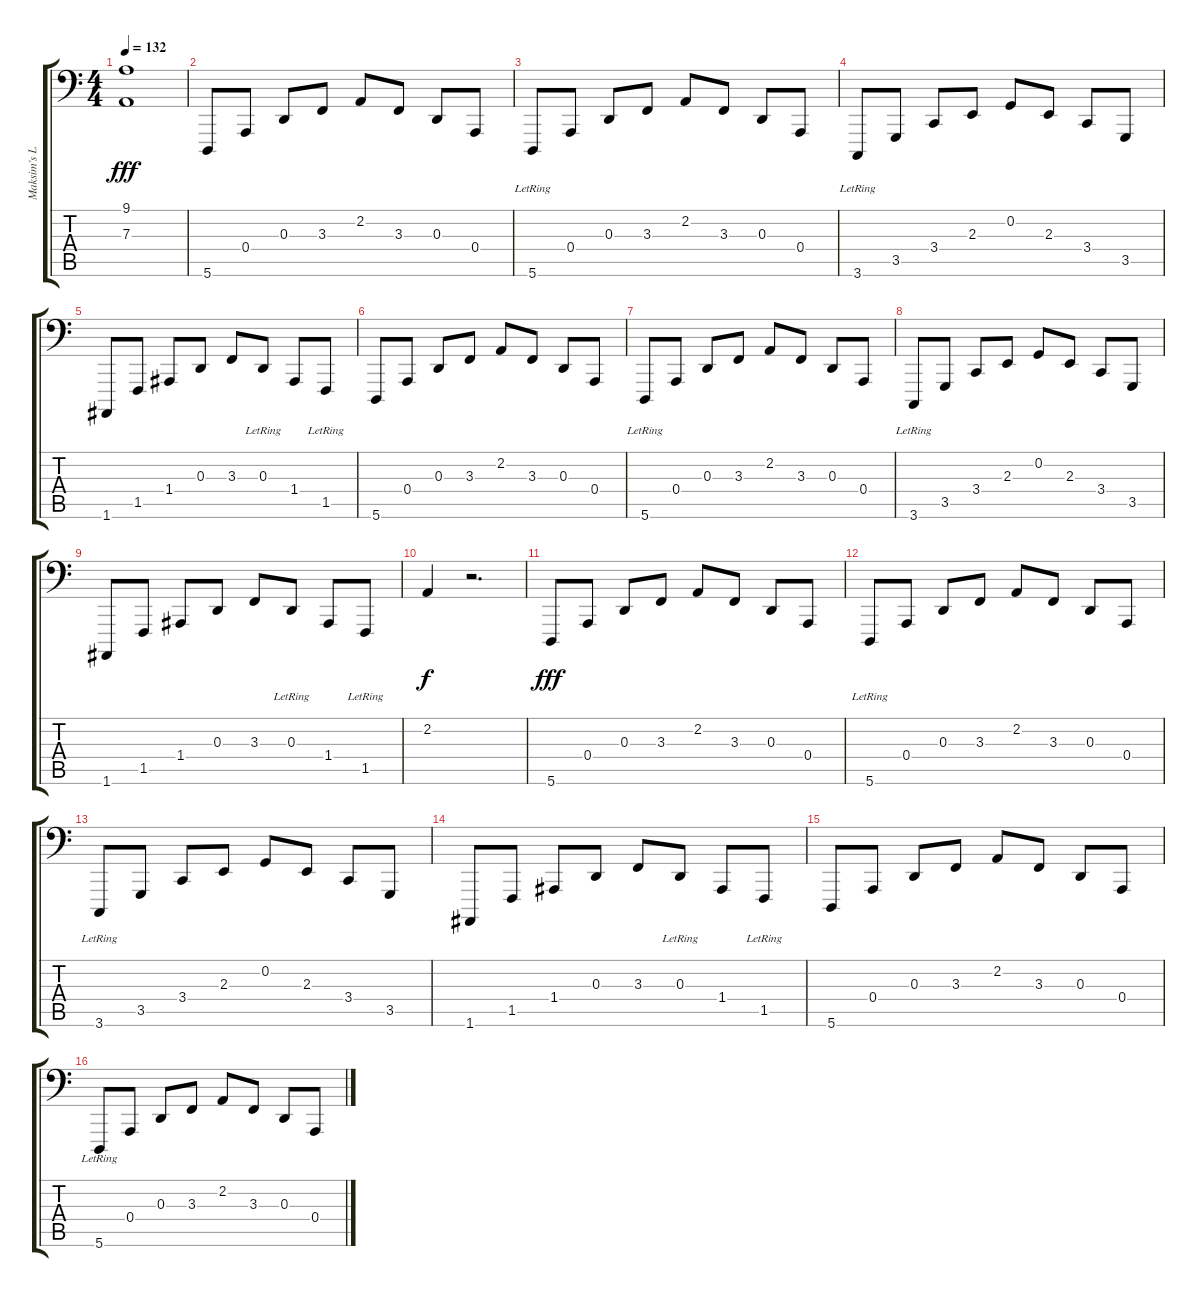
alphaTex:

\track ("Maksim's Left Hand" "Maksim's L") {instrument acousticgrandpiano}
\staff {score tabs}
\tuning (C3 G2 D2 A1 E1 A0) {hide}
\ts (4 4)
\tempo 132
\clef f4
\ks c
(9.1 7.3).1{dy fff} |
5.6.8{volume 16} 0.4.8 0.3.8 3.3.8 2.2.8 3.3.8 0.3.8 0.4.8 |
5.6{lr}.8 0.4.8 0.3.8 3.3.8 2.2.8 3.3.8 0.3.8 0.4.8 |
3.6{lr}.8 3.5.8 3.4.8 2.3.8 0.2.8 2.3.8 3.4.8 3.5.8 |
1.6.8 1.5.8 1.4.8 0.3.8 3.3.8 0.3{lr}.8 1.4.8 1.5{lr}.8 |
5.6.8 0.4.8 0.3.8 3.3.8 2.2.8 3.3.8 0.3.8 0.4.8 |
5.6{lr}.8 0.4.8 0.3.8 3.3.8 2.2.8 3.3.8 0.3.8 0.4.8 |
3.6{lr}.8 3.5.8 3.4.8 2.3.8 0.2.8 2.3.8 3.4.8 3.5.8 |
1.6.8 1.5.8 1.4.8 0.3.8 3.3.8 0.3{lr}.8 1.4.8 1.5{lr}.8 |
2.2.4{dy f} r.2{d} |
5.6.8{dy fff volume 16} 0.4.8 0.3.8 3.3.8 2.2.8 3.3.8 0.3.8 0.4.8 |
5.6{lr}.8 0.4.8 0.3.8 3.3.8 2.2.8 3.3.8 0.3.8 0.4.8 |
3.6{lr}.8 3.5.8 3.4.8 2.3.8 0.2.8 2.3.8 3.4.8 3.5.8 |
1.6.8 1.5.8 1.4.8 0.3.8 3.3.8 0.3{lr}.8 1.4.8 1.5{lr}.8 |
5.6.8 0.4.8 0.3.8 3.3.8 2.2.8 3.3.8 0.3.8 0.4.8 |
5.6{lr}.8 0.4.8 0.3.8 3.3.8 2.2.8 3.3.8 0.3.8 0.4.8
